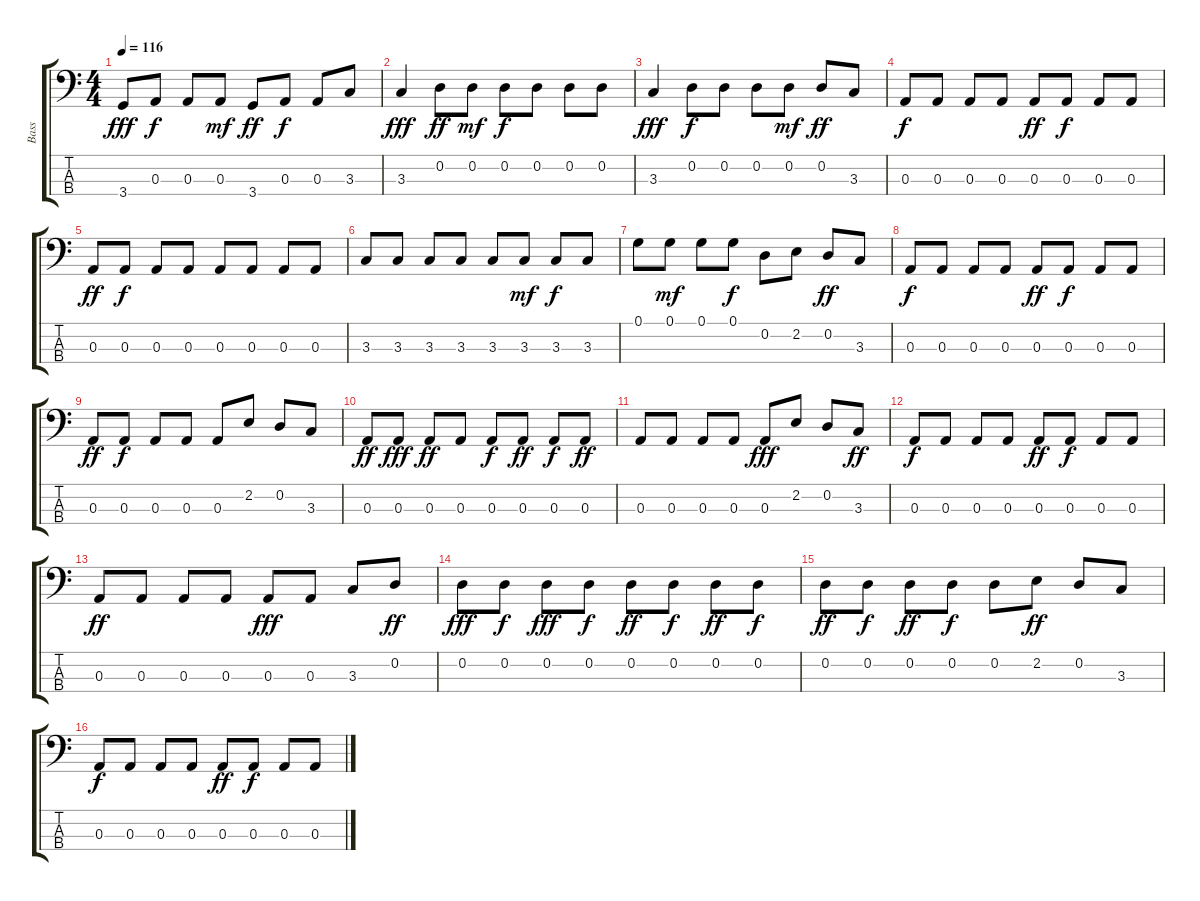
\track ("Bass" "Bass") {instrument electricbassfinger}
\staff {score tabs}
\tuning (G2 D2 A1 E1) {hide}
\ts (4 4)
\tempo 116
\clef f4
\ks c
3.4.8{dy fff} 0.3.8{dy f} 0.3.8 0.3.8{dy mf} 3.4.8{dy ff} 0.3.8{dy f} 0.3.8 3.3.8 |
3.3.4{dy fff} 0.2.8{dy ff} 0.2.8{dy mf} 0.2.8{dy f} 0.2.8 0.2.8 0.2.8 |
3.3.4{dy fff} 0.2.8{dy f} 0.2.8 0.2.8 0.2.8{dy mf} 0.2.8{dy ff} 3.3.8 |
0.3.8{dy f} 0.3.8 0.3.8 0.3.8 0.3.8{dy ff} 0.3.8{dy f} 0.3.8 0.3.8 |
0.3.8{dy ff} 0.3.8{dy f} 0.3.8 0.3.8 0.3.8 0.3.8 0.3.8 0.3.8 |
3.3.8 3.3.8 3.3.8 3.3.8 3.3.8 3.3.8{dy mf} 3.3.8{dy f} 3.3.8 |
0.1.8 0.1.8{dy mf} 0.1.8 0.1.8{dy f} 0.2.8 2.2.8 0.2.8{dy ff} 3.3.8 |
0.3.8{dy f} 0.3.8 0.3.8 0.3.8 0.3.8{dy ff} 0.3.8{dy f} 0.3.8 0.3.8 |
0.3.8{dy ff} 0.3.8{dy f} 0.3.8 0.3.8 0.3.8 2.2.8 0.2.8 3.3.8 |
0.3.8{dy ff} 0.3.8{dy fff} 0.3.8{dy ff} 0.3.8 0.3.8{dy f} 0.3.8{dy ff} 0.3.8{dy f} 0.3.8{dy ff} |
0.3.8 0.3.8 0.3.8 0.3.8 0.3.8{dy fff} 2.2.8 0.2.8 3.3.8{dy ff} |
0.3.8{dy f} 0.3.8 0.3.8 0.3.8 0.3.8{dy ff} 0.3.8{dy f} 0.3.8 0.3.8 |
0.3.8{dy ff} 0.3.8 0.3.8 0.3.8 0.3.8{dy fff} 0.3.8 3.3.8 0.2.8{dy ff} |
0.2.8{dy fff} 0.2.8{dy f} 0.2.8{dy fff} 0.2.8{dy f} 0.2.8{dy ff} 0.2.8{dy f} 0.2.8{dy ff} 0.2.8{dy f} |
0.2.8{dy ff} 0.2.8{dy f} 0.2.8{dy ff} 0.2.8{dy f} 0.2.8 2.2.8{dy ff} 0.2.8 3.3.8 |
0.3.8{dy f} 0.3.8 0.3.8 0.3.8 0.3.8{dy ff} 0.3.8{dy f} 0.3.8 0.3.8
